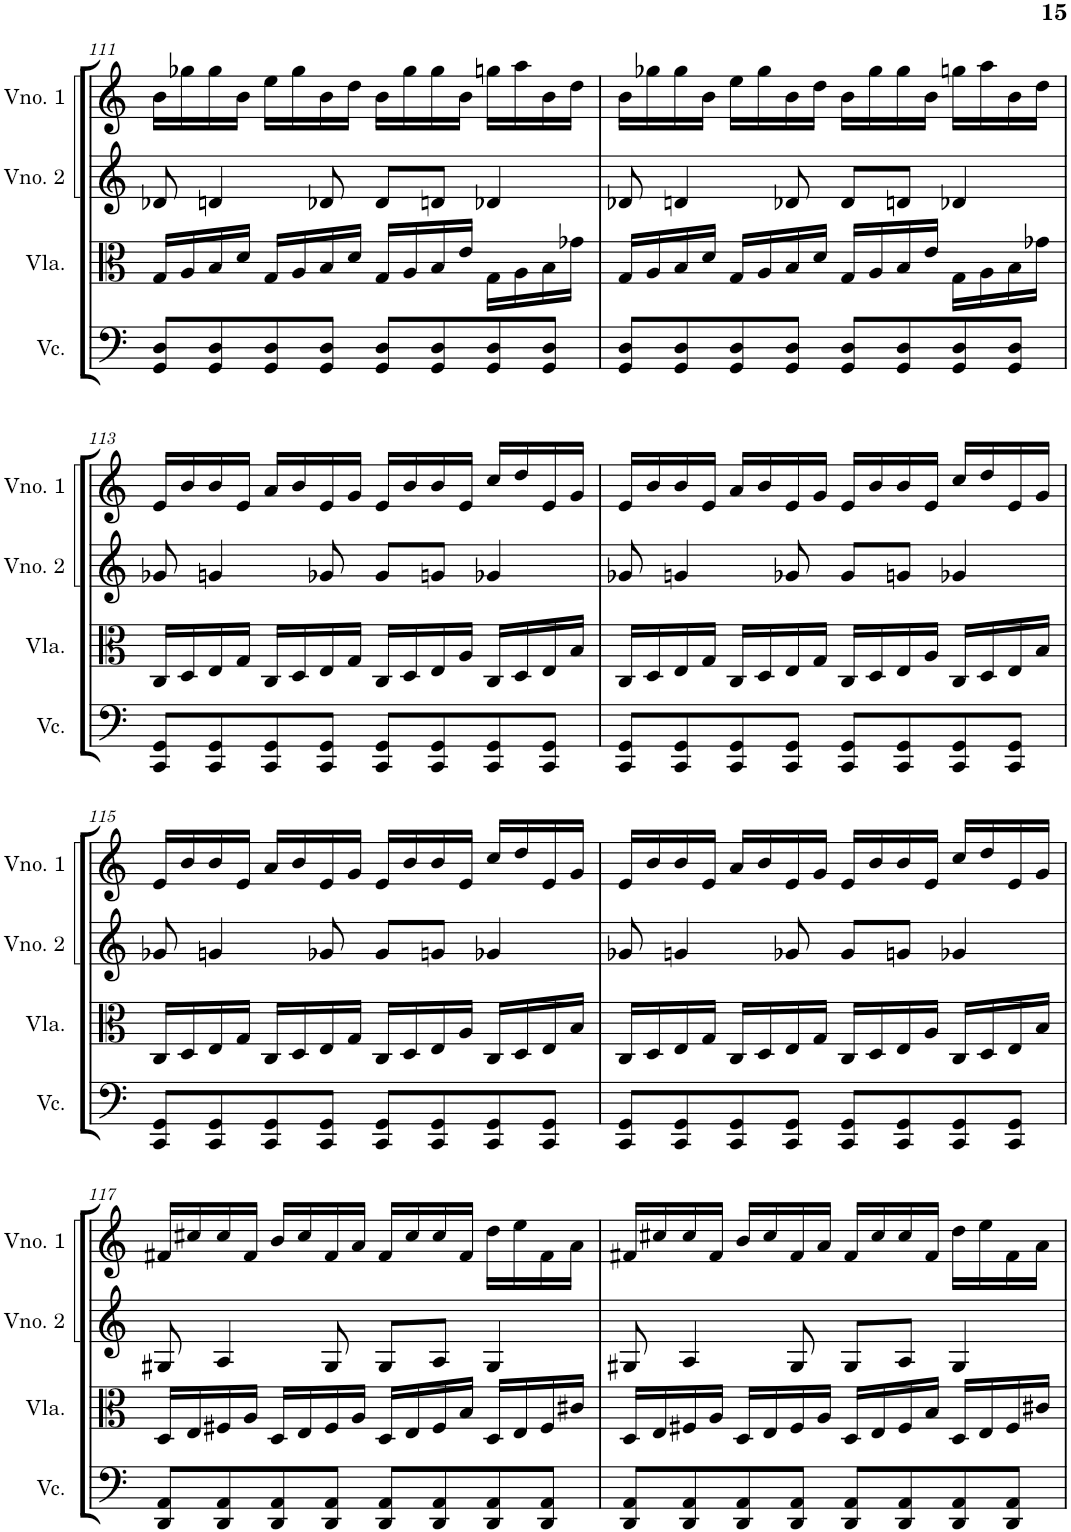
**kern	**kern	**kern	**kern
*part4	*part3	*part2	*part1
*staff4	*staff3	*staff2	*staff1
*I"Violoncelo	*I"Viola	*I"Violino 2	*I"Violino 1
*I'Vc.	*I'Vla.	*I'Vno. 2	*I'Vno. 1
!!LO:PB:g=z
*clefF4	*clefC3	*clefG2	*clefG2
*k[]	*k[]	*k[]	*k[]
*M4/4	*M4/4	*M4/4	*M4/4
=111	=111	=111	=111
8GG/ 8D/L	16G/LL	8d-X/	16b\LL
.	16A/	.	16gg-X\
8GG/ 8D/	16B/	4dn/	16gg-\
.	16d/JJ	.	16b\JJ
8GG/ 8D/	16G/LL	.	16ee\LL
.	16A/	.	16gg-\
8GG/ 8D/J	16B/	8d-X/	16b\
.	16d/JJ	.	16dd\JJ
8GG/ 8D/L	16G/LL	8d-/L	16b\LL
.	16A/	.	16gg-\
8GG/ 8D/	16B/	8dn/J	16gg-\
.	16e/JJ	.	16b\JJ
8GG/ 8D/	16G\LL	4d-X/	16ggn\LL
.	16A\	.	16aa\
8GG/ 8D/J	16B\	.	16b\
.	16g-X\JJ	.	16dd\JJ
=112	=112	=112	=112
8GG/ 8D/L	16G/LL	8d-X/	16b\LL
.	16A/	.	16gg-X\
8GG/ 8D/	16B/	4dn/	16gg-\
.	16d/JJ	.	16b\JJ
8GG/ 8D/	16G/LL	.	16ee\LL
.	16A/	.	16gg-\
8GG/ 8D/J	16B/	8d-X/	16b\
.	16d/JJ	.	16dd\JJ
8GG/ 8D/L	16G/LL	8d-/L	16b\LL
.	16A/	.	16gg-\
8GG/ 8D/	16B/	8dn/J	16gg-\
.	16e/JJ	.	16b\JJ
8GG/ 8D/	16G\LL	4d-X/	16ggn\LL
.	16A\	.	16aa\
8GG/ 8D/J	16B\	.	16b\
.	16g-X\JJ	.	16dd\JJ
!!LO:LB:g=z
=113	=113	=113	=113
8CC/ 8GG/L	16C/LL	8g-X/	16e/LL
.	16D/	.	16b/
8CC/ 8GG/	16E/	4gn/	16b/
.	16G/JJ	.	16e/JJ
8CC/ 8GG/	16C/LL	.	16a/LL
.	16D/	.	16b/
8CC/ 8GG/J	16E/	8g-X/	16e/
.	16G/JJ	.	16g/JJ
8CC/ 8GG/L	16C/LL	8g-/L	16e/LL
.	16D/	.	16b/
8CC/ 8GG/	16E/	8gn/J	16b/
.	16A/JJ	.	16e/JJ
8CC/ 8GG/	16C/LL	4g-X/	16cc/LL
.	16D/	.	16dd/
8CC/ 8GG/J	16E/	.	16e/
.	16B/JJ	.	16g/JJ
=114	=114	=114	=114
8CC/ 8GG/L	16C/LL	8g-X/	16e/LL
.	16D/	.	16b/
8CC/ 8GG/	16E/	4gn/	16b/
.	16G/JJ	.	16e/JJ
8CC/ 8GG/	16C/LL	.	16a/LL
.	16D/	.	16b/
8CC/ 8GG/J	16E/	8g-X/	16e/
.	16G/JJ	.	16g/JJ
8CC/ 8GG/L	16C/LL	8g-/L	16e/LL
.	16D/	.	16b/
8CC/ 8GG/	16E/	8gn/J	16b/
.	16A/JJ	.	16e/JJ
8CC/ 8GG/	16C/LL	4g-X/	16cc/LL
.	16D/	.	16dd/
8CC/ 8GG/J	16E/	.	16e/
.	16B/JJ	.	16g/JJ
!!LO:LB:g=z
=115	=115	=115	=115
8CC/ 8GG/L	16C/LL	8g-X/	16e/LL
.	16D/	.	16b/
8CC/ 8GG/	16E/	4gn/	16b/
.	16G/JJ	.	16e/JJ
8CC/ 8GG/	16C/LL	.	16a/LL
.	16D/	.	16b/
8CC/ 8GG/J	16E/	8g-X/	16e/
.	16G/JJ	.	16g/JJ
8CC/ 8GG/L	16C/LL	8g-/L	16e/LL
.	16D/	.	16b/
8CC/ 8GG/	16E/	8gn/J	16b/
.	16A/JJ	.	16e/JJ
8CC/ 8GG/	16C/LL	4g-X/	16cc/LL
.	16D/	.	16dd/
8CC/ 8GG/J	16E/	.	16e/
.	16B/JJ	.	16g/JJ
=116	=116	=116	=116
8CC/ 8GG/L	16C/LL	8g-X/	16e/LL
.	16D/	.	16b/
8CC/ 8GG/	16E/	4gn/	16b/
.	16G/JJ	.	16e/JJ
8CC/ 8GG/	16C/LL	.	16a/LL
.	16D/	.	16b/
8CC/ 8GG/J	16E/	8g-X/	16e/
.	16G/JJ	.	16g/JJ
8CC/ 8GG/L	16C/LL	8g-/L	16e/LL
.	16D/	.	16b/
8CC/ 8GG/	16E/	8gn/J	16b/
.	16A/JJ	.	16e/JJ
8CC/ 8GG/	16C/LL	4g-X/	16cc/LL
.	16D/	.	16dd/
8CC/ 8GG/J	16E/	.	16e/
.	16B/JJ	.	16g/JJ
!!LO:LB:g=z
=117	=117	=117	=117
8DD/ 8AA/L	16D/LL	8G#X/	16f#X/LL
.	16E/	.	16cc#X/
8DD/ 8AA/	16F#X/	4A/	16cc#/
.	16A/JJ	.	16f#/JJ
8DD/ 8AA/	16D/LL	.	16b/LL
.	16E/	.	16cc#/
8DD/ 8AA/J	16F#/	8G#/	16f#/
.	16A/JJ	.	16a/JJ
8DD/ 8AA/L	16D/LL	8G#/L	16f#/LL
.	16E/	.	16cc#/
8DD/ 8AA/	16F#/	8A/J	16cc#/
.	16B/JJ	.	16f#/JJ
8DD/ 8AA/	16D/LL	4G#/	16dd\LL
.	16E/	.	16ee\
8DD/ 8AA/J	16F#/	.	16f#\
.	16c#X/JJ	.	16a\JJ
=118	=118	=118	=118
8DD/ 8AA/L	16D/LL	8G#X/	16f#X/LL
.	16E/	.	16cc#X/
8DD/ 8AA/	16F#X/	4A/	16cc#/
.	16A/JJ	.	16f#/JJ
8DD/ 8AA/	16D/LL	.	16b/LL
.	16E/	.	16cc#/
8DD/ 8AA/J	16F#/	8G#/	16f#/
.	16A/JJ	.	16a/JJ
8DD/ 8AA/L	16D/LL	8G#/L	16f#/LL
.	16E/	.	16cc#/
8DD/ 8AA/	16F#/	8A/J	16cc#/
.	16B/JJ	.	16f#/JJ
8DD/ 8AA/	16D/LL	4G#/	16dd\LL
.	16E/	.	16ee\
8DD/ 8AA/J	16F#/	.	16f#\
.	16c#X/JJ	.	16a\JJ
=	=	=	=
*-	*-	*-	*-
